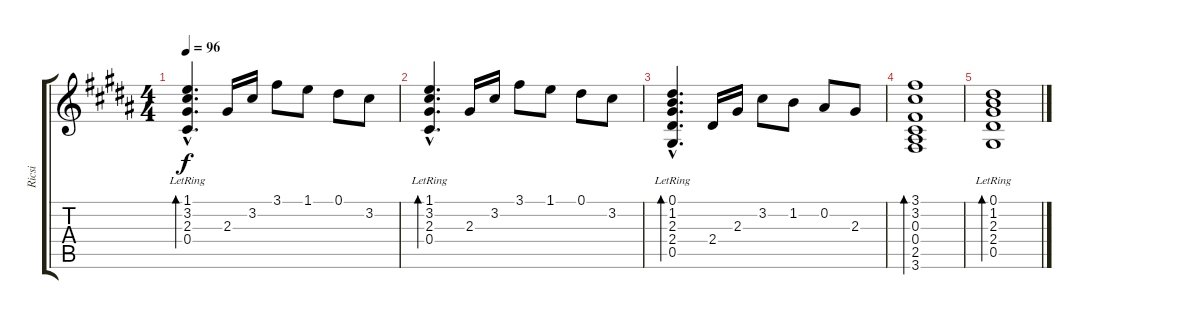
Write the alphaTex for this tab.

\track ("Ricsi" "Ricsi") {instrument acousticguitarsteel}
\staff {score tabs}
\tuning (Eb4 Bb3 Gb3 Db3 Ab2 Eb2) {hide}
\ts (4 4)
\tempo 96
\clef g2
\ks g#minor
(1.1{hac lr} 3.2{hac lr} 2.3{hac lr} 0.4{hac lr}).4{d bd 60 dy f} 2.3.16 3.2.16 3.1.8 1.1.8 0.1.8 3.2.8 |
(1.1{hac lr} 3.2{hac lr} 2.3{hac lr} 0.4{hac lr}).4{d bd 60} 2.3.16 3.2.16 3.1.8 1.1.8 0.1.8 3.2.8 |
(0.1{hac lr} 1.2{hac lr} 2.3{hac lr} 2.4{hac lr} 0.5{hac lr}).4{d bd 60} 2.4.16 2.3.16 3.2.8 1.2.8 0.2.8 2.3.8 |
(3.1 3.2 0.3 0.4 2.5 3.6).1{bd 60} |
(0.1 1.2 2.3 2.4 0.5{lr}).1{bd 60}
